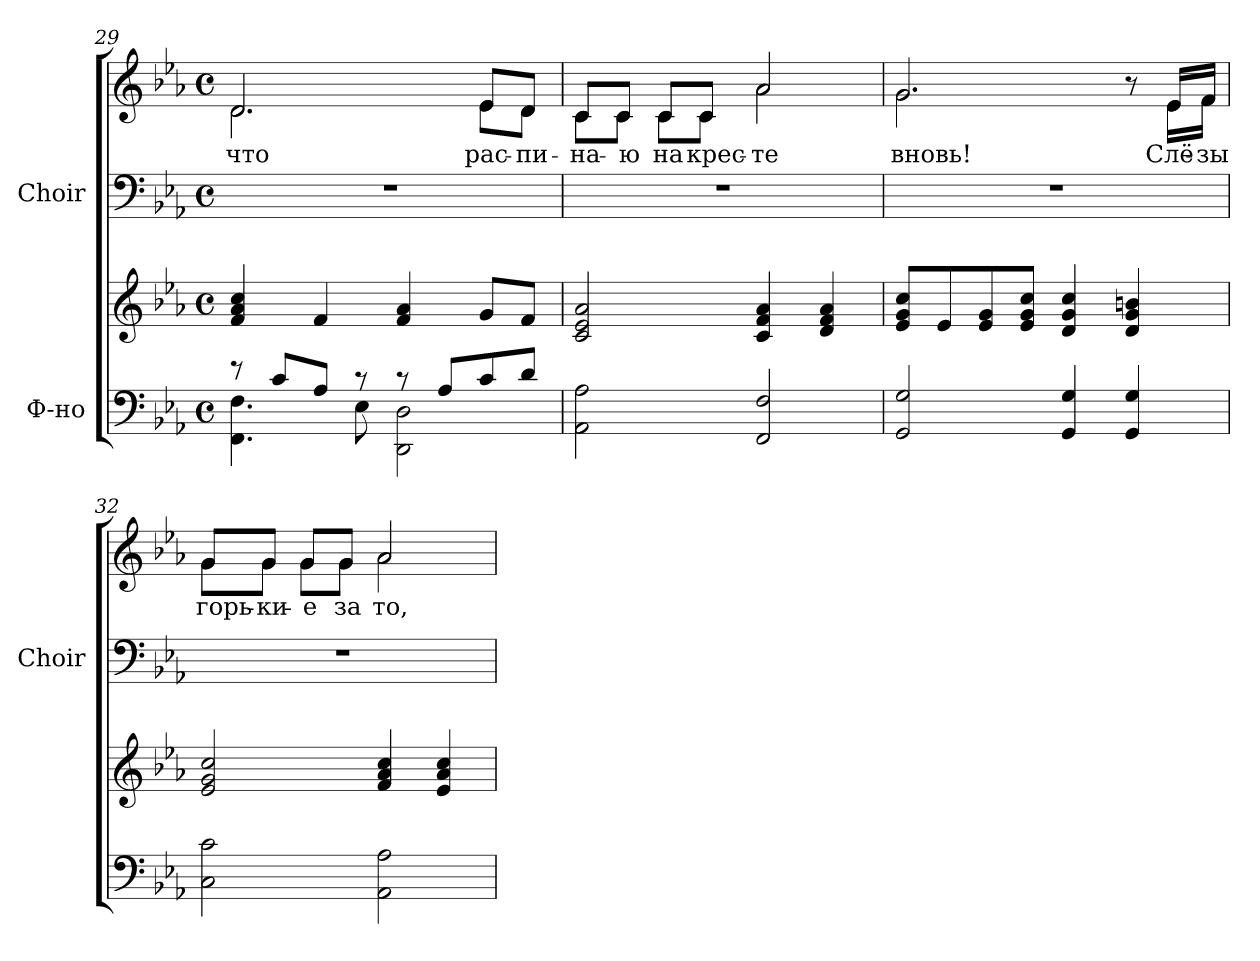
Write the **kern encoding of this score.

**kern	**kern	**kern	**kern	**text
*part2	*part2	*part1	*part1	*part1
*staff4	*staff3	*staff2	*staff1	*staff1
*I"Ф-но	*	*I"Choir	*	*
*	*	*I'Choir	*	*
*clefF4	*clefG2	*clefF4	*clefG2	*
*k[b-e-a-]	*k[b-e-a-]	*k[b-e-a-]	*k[b-e-a-]	*
*E-:	*E-:	*E-:	*E-:	*
*M4/4	*M4/4	*M4/4	*M4/4	*
*met(c)	*met(c)	*met(c)	*met(c)	*
=29	=29	=29	=29	=29
*^	*	*	*	*
!	!	!	!	!	!LO:LY:b:color=#000000
*	*	*	*	*^	*
8r	4.FFi\ 4.Fi	4fi/ 4a-i 4cci	1r	2.di/	2.di\	что
8ci/L	.	.	.	.	.	.
8A-i/J	.	4fi/	.	.	.	.
8r	8E-i\	.	.	.	.	.
8r	2DDi\ 2Di	4fi/ 4a-i	.	.	.	.
8A-i/L	.	.	.	.	.	.
!	!	!	!	!	!	!LO:LY:b:color=#000000
8ci/	.	8gi/L	.	8e-i/L	8e-i\L	рас-
!	!	!	!	!	!	!LO:LY:b:color=#000000
8di/J	.	8fi/J	.	8di/J	8di\J	-пи-
*v	*v	*	*	*	*	*
!!LO:PB:g=z	!!
=30	=30	=30	=30	=30	=30
!	!	!	!	!	!LO:LY:b:color=#000000
2AA-i\ 2A-i	2ci/ 2e-i 2a-i	1r	8ci/L	8ci\L	-на-
!	!	!	!	!	!LO:LY:b:color=#000000
.	.	.	8ci/J	8ci\J	-ю
!	!	!	!	!	!LO:LY:b:color=#000000
.	.	.	8ci/L	8ci\L	на
!	!	!	!	!	!LO:LY:b:color=#000000
.	.	.	8ci/J	8ci\J	крес-
!	!	!	!	!	!LO:LY:b:color=#000000
2FFi/ 2Fi	4ci/ 4fi 4a-i	.	2a-i/	2a-i\	-те
.	4di/ 4fi 4a-i	.	.	.	.
=31	=31	=31	=31	=31	=31
!	!	!	!	!	!LO:LY:b:color=#000000
2GGi/ 2Gi	8e-i/ 8gi 8cciL	1r	2.gi/	2.gi\	вновь!
.	8e-i/	.	.	.	.
.	8e-i/ 8gi	.	.	.	.
.	8e-i/ 8gi 8cciJ	.	.	.	.
4GGi/ 4Gi	4di/ 4gi 4cci	.	.	.	.
4GGi/ 4Gi	4di/ 4gi 4bni	.	8r	8ryy	.
!	!	!	!	!	!LO:LY:b:color=#000000
.	.	.	16e-i/LL	16e-i\LL	Слё-
!	!	!	!	!	!LO:LY:b:color=#000000
.	.	.	16fi/JJ	16fi\JJ	-зы
=32	=32	=32	=32	=32	=32
!	!	!	!	!	!LO:LY:b:color=#000000
2Ci\ 2ci	2e-i/ 2gi 2cci	1r	8gi/L	8gi\L	горь-
!	!	!	!	!	!LO:LY:b:color=#000000
.	.	.	8gi/J	8gi\J	-ки-
!	!	!	!	!	!LO:LY:b:color=#000000
.	.	.	8gi/L	8gi\L	-е
!	!	!	!	!	!LO:LY:b:color=#000000
.	.	.	8gi/J	8gi\J	за
!	!	!	!	!	!LO:LY:b:color=#000000
2AA-i\ 2A-i	4fi/ 4a-i 4cci	.	2a-i/	2a-i\	то,
.	4e-i/ 4a-i 4cci	.	.	.	.
*	*	*	*v	*v	*
=	=	=	=	=
*-	*-	*-	*-	*-
